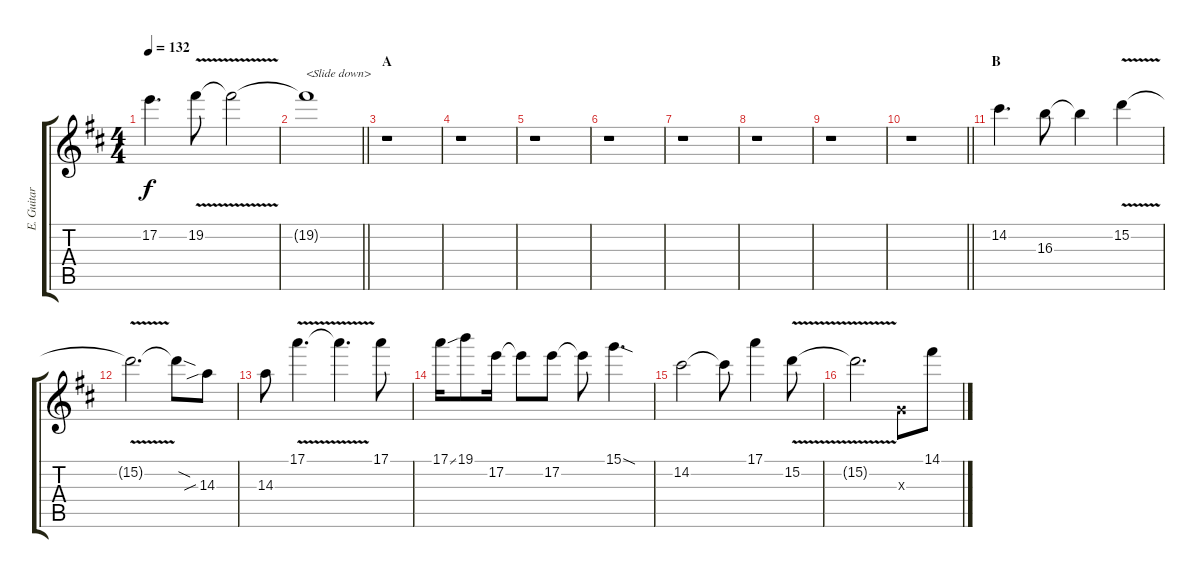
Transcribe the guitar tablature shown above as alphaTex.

\track ("E. Guitar I" "E. Guitar ") {instrument overdrivenguitar}
\staff {score tabs}
\tuning (E4 B3 G3 D3 A2 E2) {hide}
\ts (4 4)
\tempo 132
\clef g2
\ks d
17.2.4{d dy f} 19.2{v}.8 19.2{t}.2 |
\barLineRight lightlight
19.2{t}.1{txt "<Slide down>"} |
\section ("" "A")
r.1 |
r.1 |
r.1 |
r.1 |
r.1 |
r.1 |
r.1 |
\barLineRight lightlight
r.1 |
\section ("" "B")
14.2.4{d} 16.3.8 16.3{t}.4 15.2{v}.4 |
15.2{t}.2{d} 15.2{sod t}.8 14.3{sib}.8 |
14.3.8 17.1{v}.4{d} 17.1{t}.4{d} 17.1.8 |
17.1{ss}.16 19.1.8 17.2.16 17.2{t}.8 17.2.8 17.2{t}.8 15.1{sod}.4{d} |
14.2.2 14.2{t}.8 17.1.4 15.2{v}.8 |
15.2{t}.2{d} 0.3{x}.8 14.1.8
